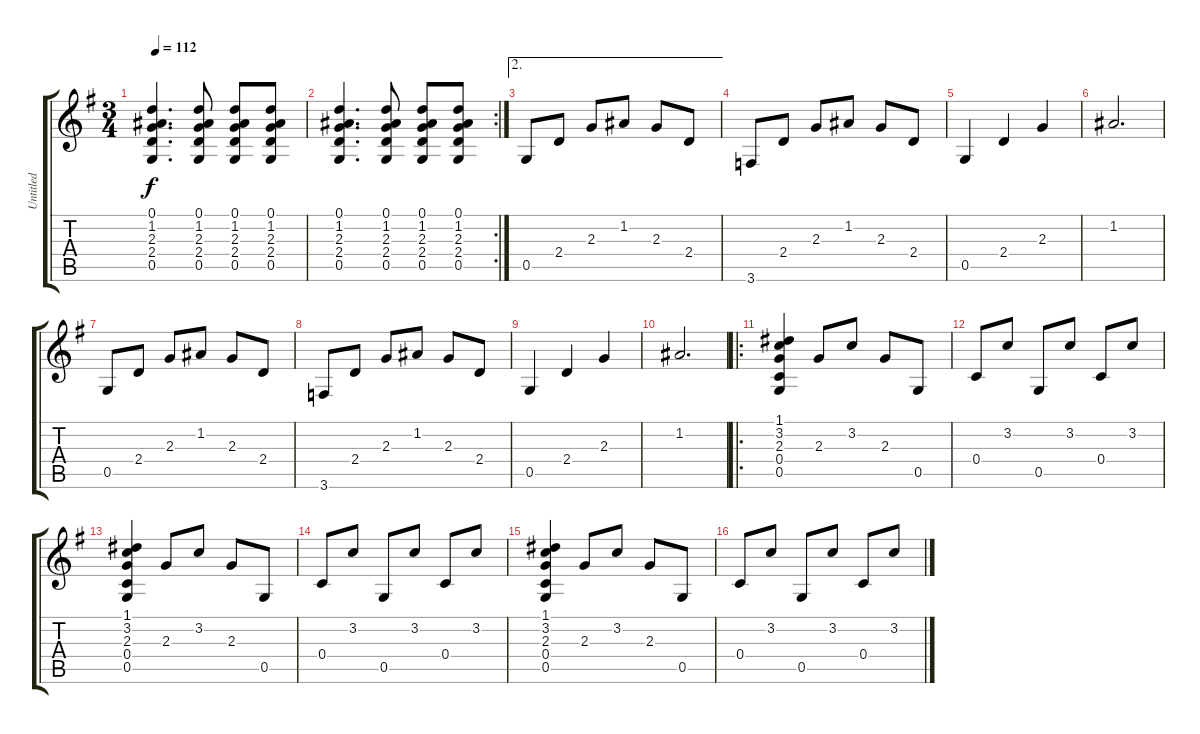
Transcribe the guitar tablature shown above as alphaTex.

\track ("Untitled" "Untitled") {instrument acousticguitarsteel}
\staff {score tabs}
\tuning (D4 A3 F3 C3 G2 D2) {hide}
\ts (3 4)
\tempo 112
\clef g2
\ks g
(0.1 1.2 2.3 2.4 0.5).4{d dy f} (0.1 1.2 2.3 2.4 0.5).8 (0.1 1.2 2.3 2.4 0.5).8 (0.1 1.2 2.3 2.4 0.5).8 |
\rc 2
(0.1 1.2 2.3 2.4 0.5).4{d} (0.1 1.2 2.3 2.4 0.5).8 (0.1 1.2 2.3 2.4 0.5).8 (0.1 1.2 2.3 2.4 0.5).8 |
\ae 2
0.5.8 2.4.8 2.3.8 1.2.8 2.3.8 2.4.8 |
3.6.8 2.4.8 2.3.8 1.2.8 2.3.8 2.4.8 |
0.5.4 2.4.4 2.3.4 |
1.2.2{d} |
0.5.8 2.4.8 2.3.8 1.2.8 2.3.8 2.4.8 |
3.6.8 2.4.8 2.3.8 1.2.8 2.3.8 2.4.8 |
0.5.4 2.4.4 2.3.4 |
1.2.2{d} |
\ro
(1.1 3.2 2.3 0.4 0.5).4 2.3.8 3.2.8 2.3.8 0.5.8 |
0.4.8 3.2.8 0.5.8 3.2.8 0.4.8 3.2.8 |
(1.1 3.2 2.3 0.4 0.5).4 2.3.8 3.2.8 2.3.8 0.5.8 |
0.4.8 3.2.8 0.5.8 3.2.8 0.4.8 3.2.8 |
(1.1 3.2 2.3 0.4 0.5).4 2.3.8 3.2.8 2.3.8 0.5.8 |
0.4.8 3.2.8 0.5.8 3.2.8 0.4.8 3.2.8
